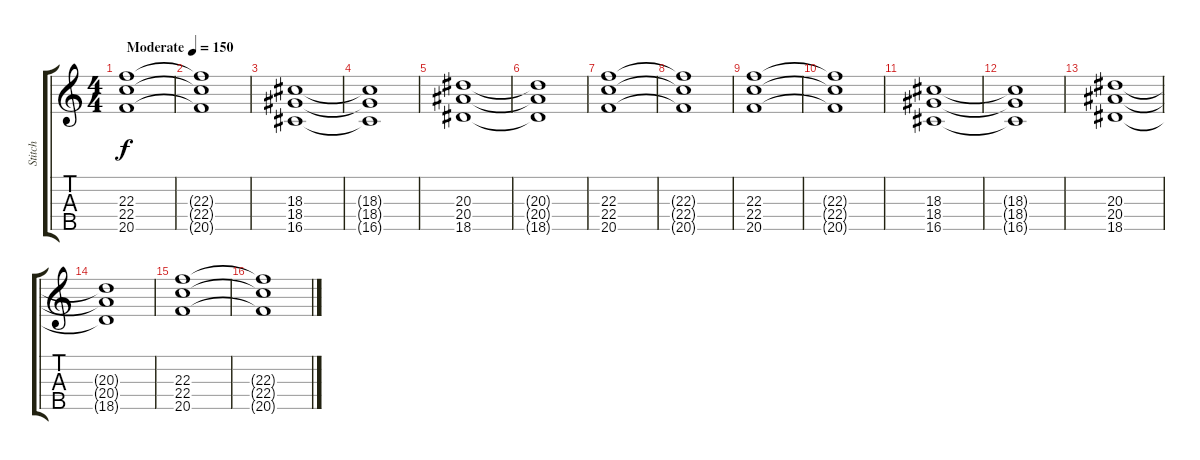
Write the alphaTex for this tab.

\track ("Stitch" "Stitch") {instrument stringensemble2}
\staff {score tabs}
\tuning (E4 B3 G3 D3 A2) {hide}
\ts (4 4)
\tempo (150 "Moderate")
\clef g2
\ks c
(22.3 22.4 20.5).1{dy f instrument stringensemble2} |
(22.3{t} 22.4{t} 20.5{t}).1 |
(18.3 18.4 16.5).1 |
(18.3{t} 18.4{t} 16.5{t}).1 |
(20.3 20.4 18.5).1 |
(20.3{t} 20.4{t} 18.5{t}).1 |
(22.3 22.4 20.5).1 |
(22.3{t} 22.4{t} 20.5{t}).1 |
(22.3 22.4 20.5).1 |
(22.3{t} 22.4{t} 20.5{t}).1 |
(18.3 18.4 16.5).1 |
(18.3{t} 18.4{t} 16.5{t}).1 |
(20.3 20.4 18.5).1 |
(20.3{t} 20.4{t} 18.5{t}).1 |
(22.3 22.4 20.5).1 |
(22.3{t} 22.4{t} 20.5{t}).1
